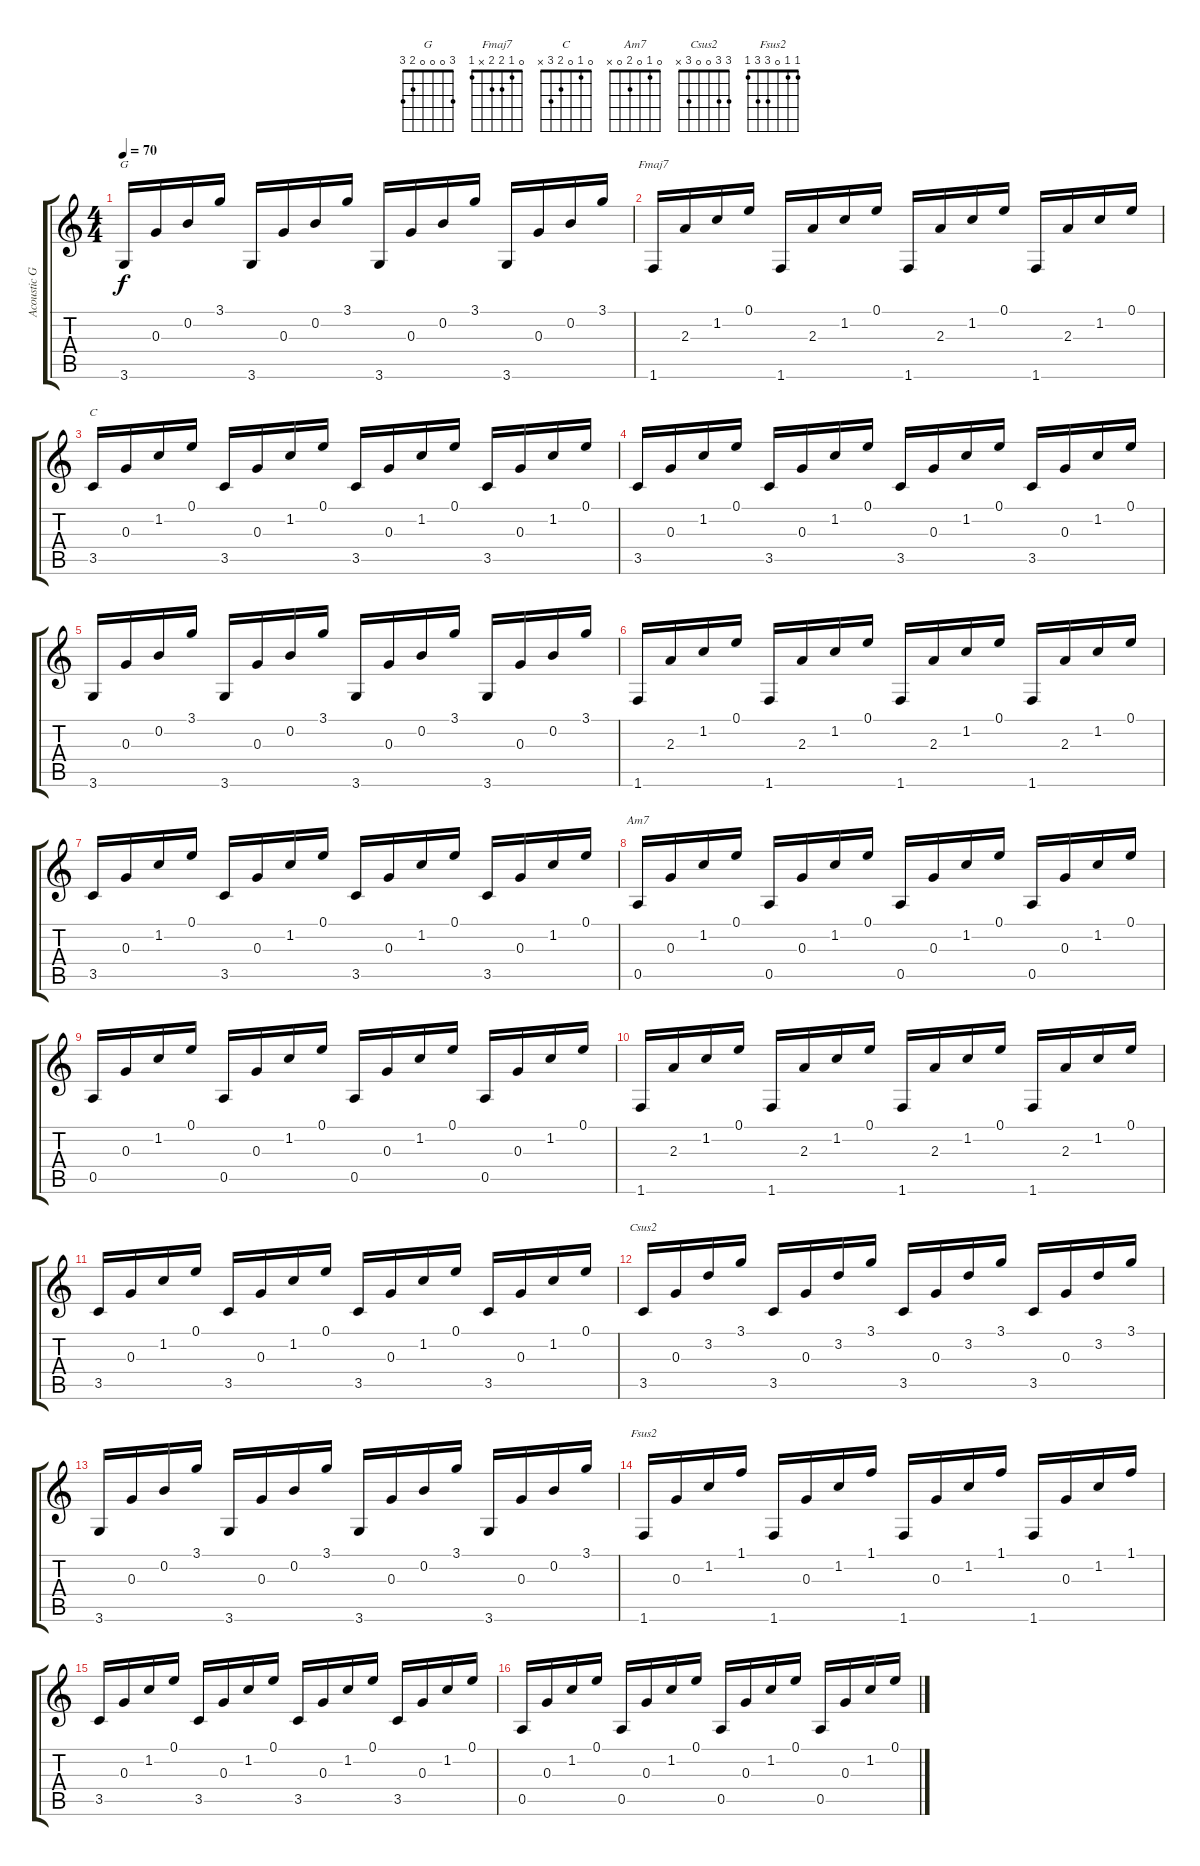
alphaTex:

\track ("Acoustic Guitar" "Acoustic G") {instrument acousticguitarsteel}
\staff {score tabs}
\tuning (E4 B3 G3 D3 A2 E2) {hide}
\chord ("G" 3 0 0 0 2 3)
\chord ("Fmaj7" 0 1 2 2 x 1)
\chord ("C" 0 1 0 2 3 x)
\chord ("Am7" 0 1 0 2 0 x)
\chord ("Csus2" 3 3 0 0 3 x)
\chord ("Fsus2" 1 1 0 3 3 1)
\ts (4 4)
\tempo 70
\clef g2
\ks c
3.6.16{ch "G" dy f} 0.3.16 0.2.16 3.1.16 3.6.16 0.3.16 0.2.16 3.1.16 3.6.16 0.3.16 0.2.16 3.1.16 3.6.16 0.3.16 0.2.16 3.1.16 |
1.6.16{ch "Fmaj7"} 2.3.16 1.2.16 0.1.16 1.6.16 2.3.16 1.2.16 0.1.16 1.6.16 2.3.16 1.2.16 0.1.16 1.6.16 2.3.16 1.2.16 0.1.16 |
3.5.16{ch "C"} 0.3.16 1.2.16 0.1.16 3.5.16 0.3.16 1.2.16 0.1.16 3.5.16 0.3.16 1.2.16 0.1.16 3.5.16 0.3.16 1.2.16 0.1.16 |
3.5.16 0.3.16 1.2.16 0.1.16 3.5.16 0.3.16 1.2.16 0.1.16 3.5.16 0.3.16 1.2.16 0.1.16 3.5.16 0.3.16 1.2.16 0.1.16 |
3.6.16 0.3.16 0.2.16 3.1.16 3.6.16 0.3.16 0.2.16 3.1.16 3.6.16 0.3.16 0.2.16 3.1.16 3.6.16 0.3.16 0.2.16 3.1.16 |
1.6.16 2.3.16 1.2.16 0.1.16 1.6.16 2.3.16 1.2.16 0.1.16 1.6.16 2.3.16 1.2.16 0.1.16 1.6.16 2.3.16 1.2.16 0.1.16 |
3.5.16 0.3.16 1.2.16 0.1.16 3.5.16 0.3.16 1.2.16 0.1.16 3.5.16 0.3.16 1.2.16 0.1.16 3.5.16 0.3.16 1.2.16 0.1.16 |
0.5.16{ch "Am7"} 0.3.16 1.2.16 0.1.16 0.5.16 0.3.16 1.2.16 0.1.16 0.5.16 0.3.16 1.2.16 0.1.16 0.5.16 0.3.16 1.2.16 0.1.16 |
0.5.16 0.3.16 1.2.16 0.1.16 0.5.16 0.3.16 1.2.16 0.1.16 0.5.16 0.3.16 1.2.16 0.1.16 0.5.16 0.3.16 1.2.16 0.1.16 |
1.6.16 2.3.16 1.2.16 0.1.16 1.6.16 2.3.16 1.2.16 0.1.16 1.6.16 2.3.16 1.2.16 0.1.16 1.6.16 2.3.16 1.2.16 0.1.16 |
3.5.16 0.3.16 1.2.16 0.1.16 3.5.16 0.3.16 1.2.16 0.1.16 3.5.16 0.3.16 1.2.16 0.1.16 3.5.16 0.3.16 1.2.16 0.1.16 |
3.5.16{ch "Csus2"} 0.3.16 3.2.16 3.1.16 3.5.16 0.3.16 3.2.16 3.1.16 3.5.16 0.3.16 3.2.16 3.1.16 3.5.16 0.3.16 3.2.16 3.1.16 |
3.6.16 0.3.16 0.2.16 3.1.16 3.6.16 0.3.16 0.2.16 3.1.16 3.6.16 0.3.16 0.2.16 3.1.16 3.6.16 0.3.16 0.2.16 3.1.16 |
1.6.16{ch "Fsus2"} 0.3.16 1.2.16 1.1.16 1.6.16 0.3.16 1.2.16 1.1.16 1.6.16 0.3.16 1.2.16 1.1.16 1.6.16 0.3.16 1.2.16 1.1.16 |
3.5.16 0.3.16 1.2.16 0.1.16 3.5.16 0.3.16 1.2.16 0.1.16 3.5.16 0.3.16 1.2.16 0.1.16 3.5.16 0.3.16 1.2.16 0.1.16 |
0.5.16 0.3.16 1.2.16 0.1.16 0.5.16 0.3.16 1.2.16 0.1.16 0.5.16 0.3.16 1.2.16 0.1.16 0.5.16 0.3.16 1.2.16 0.1.16
